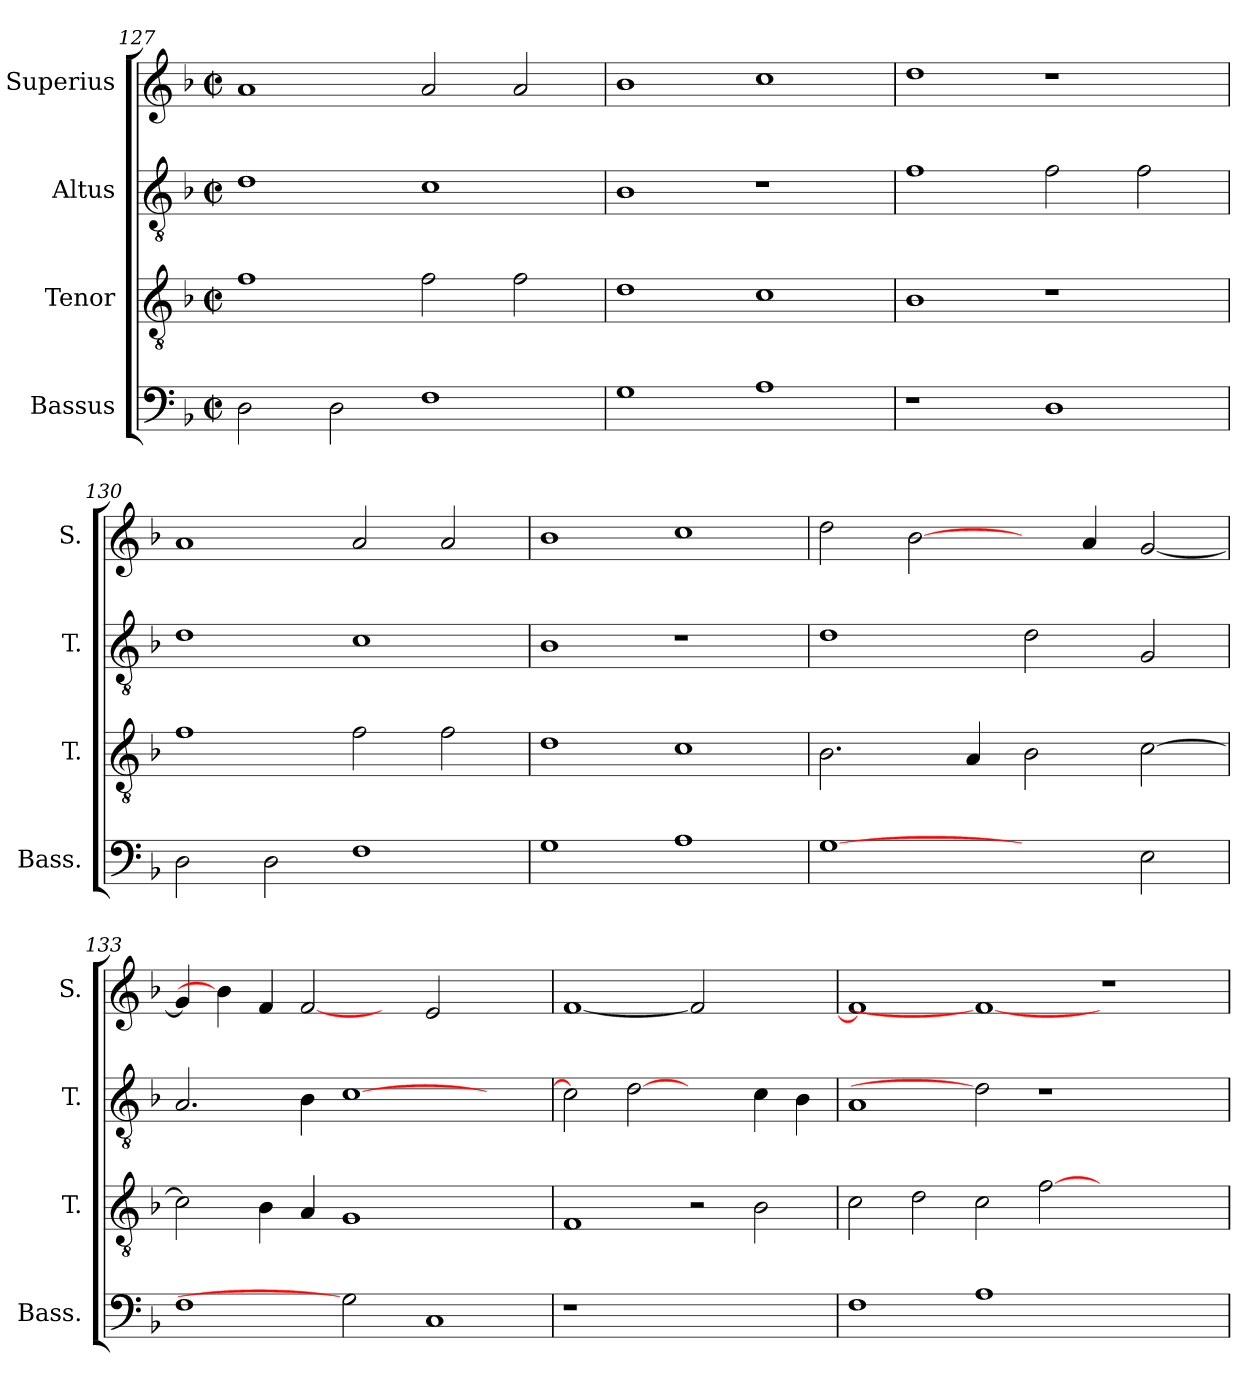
**kern	**kern	**kern	**kern
*part4	*part3	*part2	*part1
*staff4	*staff3	*staff2	*staff1
*I"Bassus	*I"Tenor	*I"Altus	*I"Superius
*I'Bass.	*I'T.	*I'T.	*I'S.
*clefF4	*clefGv2	*clefGv2	*clefG2
*	*ITrd7c12	*ITrd7c12	*
*k[b-]	*k[b-]	*k[b-]	*k[b-]
*F:	*F:	*F:	*F:
*M2/2	*M2/2	*M2/2	*M2/2
*met(c|)	*met(c|)	*met(c|)	*met(c|)
=127	=127	=127	=127
2Di\	1Fi	1Di	1ai
2Di\	.	.	.
1Fi	2Fi\	1Ci	2ai/
.	2Fi\	.	2ai/
=128	=128	=128	=128
1Gi	1Di	1BB-i	1b-i
1Ai	1Ci	1r	1cci
!!LO:LB:g=z
=129	=129	=129	=129
1r	1BB-i	1Fi	1ddi
1Di	1r	2Fi\	1r
.	.	2Fi\	.
=130	=130	=130	=130
2Di\	1Fi	1Di	1ai
2Di\	.	.	.
1Fi	2Fi\	1Ci	2ai/
.	2Fi\	.	2ai/
=131	=131	=131	=131
1Gi	1Di	1BB-i	1b-i
1Ai	1Ci	1r	1cci
=132	=132	=132	=132
[1Gi	2.BB-i\	1Di	2ddi\
.	.	.	[2b-i\
.	4AAi/	.	.
2ryy	2BB-i\	2Di\	4ryy
.	.	.	4ai/
2Ei\	[>2Ci\	2GGi/	[<2gi/
=133	=133	=133	=133
1Fi	2Ci\]	2.AAi/	4gi/]
.	.	.	4b-i\]
.	4BB-i\	.	4fi/
.	4AAi/	4BB-i\	[2fi
2Gi]	1GGi	[>1Ci	.
.	.	.	4ryy
1Ci	.	.	2ei/
.	2ryy	2ryy	2ryy
!!LO:PB:g=z
=134	=134	=134	=134
!LO:N:vis=1	!	!	!
1r	1FFi	2Ci\]	[<1fi
.	.	[2Di	.
1ryy	2r	2ryy	2fi]
.	2BB-i\	4Ci\	2ryy
.	.	4BB-i\	.
=135	=135	=135	=135
1Fi	2Ci\	1AAi	1fi]
.	2Di\	.	.
1Ai	2Ci\	2Di]	1fi_
.	[>2Fi\	1r	.
1ryy	1ryy	.	1r
.	.	2ryy	.
=	=	=	=
*-	*-	*-	*-
